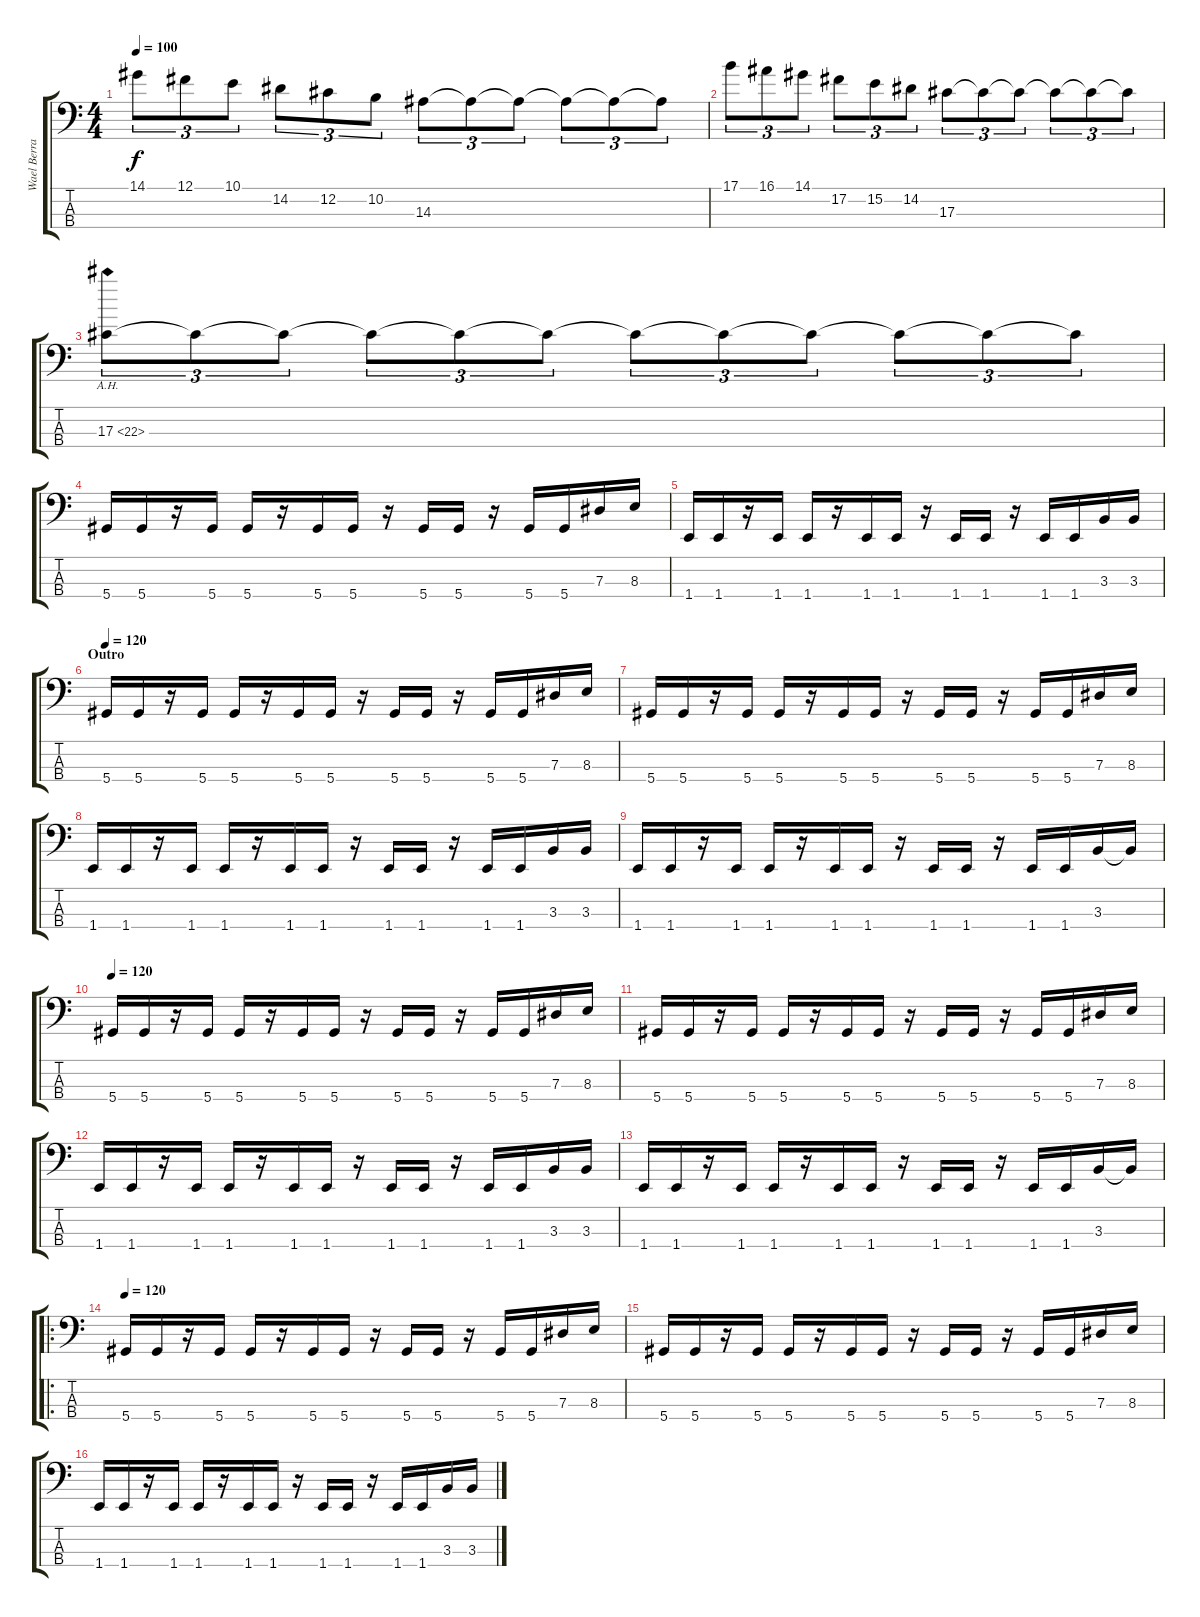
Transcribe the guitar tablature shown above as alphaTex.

\track ("Wael Berrais" "Wael Berra") {instrument electricbassfinger}
\staff {score tabs}
\tuning (Gb2 Db2 Ab1 Eb1) {hide}
\ts (4 4)
\tempo 100
\clef f4
\ks c
14.1.8{tu (3 2) dy f} 12.1.8{tu (3 2)} 10.1.8{tu (3 2)} 14.2.8{tu (3 2)} 12.2.8{tu (3 2)} 10.2.8{tu (3 2)} 14.3.8{tu (3 2)} 14.3{t}.8{tu (3 2)} 14.3{t}.8{tu (3 2)} 14.3{t}.8{tu (3 2)} 14.3{t}.8{tu (3 2)} 14.3{t}.8{tu (3 2)} |
17.1.8{tu (3 2)} 16.1.8{tu (3 2)} 14.1.8{tu (3 2)} 17.2.8{tu (3 2)} 15.2.8{tu (3 2)} 14.2.8{tu (3 2)} 17.3.8{tu (3 2)} 17.3{t}.8{tu (3 2)} 17.3{t}.8{tu (3 2)} 17.3{t}.8{tu (3 2)} 17.3{t}.8{tu (3 2)} 17.3{t}.8{tu (3 2)} |
17.3{ah 5}.8{tu (3 2)} 17.3{t}.8{tu (3 2)} 17.3{t}.8{tu (3 2)} 17.3{t}.8{tu (3 2)} 17.3{t}.8{tu (3 2)} 17.3{t}.8{tu (3 2)} 17.3{t}.8{tu (3 2)} 17.3{t}.8{tu (3 2)} 17.3{t}.8{tu (3 2)} 17.3{t}.8{tu (3 2)} 17.3{t}.8{tu (3 2)} 17.3{t}.8{tu (3 2)} |
5.4.16 5.4.16 r.16 5.4.16 5.4.16 r.16 5.4.16 5.4.16 r.16 5.4.16 5.4.16 r.16 5.4.16 5.4.16 7.3.16 8.3.16 |
1.4.16 1.4.16 r.16 1.4.16 1.4.16 r.16 1.4.16 1.4.16 r.16 1.4.16 1.4.16 r.16 1.4.16 1.4.16 3.3.16 3.3.16 |
\section ("" "Outro")
\tempo 120
5.4.16 5.4.16 r.16 5.4.16 5.4.16 r.16 5.4.16 5.4.16 r.16 5.4.16 5.4.16 r.16 5.4.16 5.4.16 7.3.16 8.3.16 |
5.4.16 5.4.16 r.16 5.4.16 5.4.16 r.16 5.4.16 5.4.16 r.16 5.4.16 5.4.16 r.16 5.4.16 5.4.16 7.3.16 8.3.16 |
1.4.16 1.4.16 r.16 1.4.16 1.4.16 r.16 1.4.16 1.4.16 r.16 1.4.16 1.4.16 r.16 1.4.16 1.4.16 3.3.16 3.3.16 |
1.4.16 1.4.16 r.16 1.4.16 1.4.16 r.16 1.4.16 1.4.16 r.16 1.4.16 1.4.16 r.16 1.4.16 1.4.16 3.3.16 3.3{t}.16 |
\tempo 120
5.4.16 5.4.16 r.16 5.4.16 5.4.16 r.16 5.4.16 5.4.16 r.16 5.4.16 5.4.16 r.16 5.4.16 5.4.16 7.3.16 8.3.16 |
5.4.16 5.4.16 r.16 5.4.16 5.4.16 r.16 5.4.16 5.4.16 r.16 5.4.16 5.4.16 r.16 5.4.16 5.4.16 7.3.16 8.3.16 |
1.4.16 1.4.16 r.16 1.4.16 1.4.16 r.16 1.4.16 1.4.16 r.16 1.4.16 1.4.16 r.16 1.4.16 1.4.16 3.3.16 3.3.16 |
1.4.16 1.4.16 r.16 1.4.16 1.4.16 r.16 1.4.16 1.4.16 r.16 1.4.16 1.4.16 r.16 1.4.16 1.4.16 3.3.16 3.3{t}.16 |
\ro
\tempo 120
5.4.16 5.4.16 r.16 5.4.16 5.4.16 r.16 5.4.16 5.4.16 r.16 5.4.16 5.4.16 r.16 5.4.16 5.4.16 7.3.16 8.3.16 |
5.4.16 5.4.16 r.16 5.4.16 5.4.16 r.16 5.4.16 5.4.16 r.16 5.4.16 5.4.16 r.16 5.4.16 5.4.16 7.3.16 8.3.16 |
1.4.16 1.4.16 r.16 1.4.16 1.4.16 r.16 1.4.16 1.4.16 r.16 1.4.16 1.4.16 r.16 1.4.16 1.4.16 3.3.16 3.3.16
